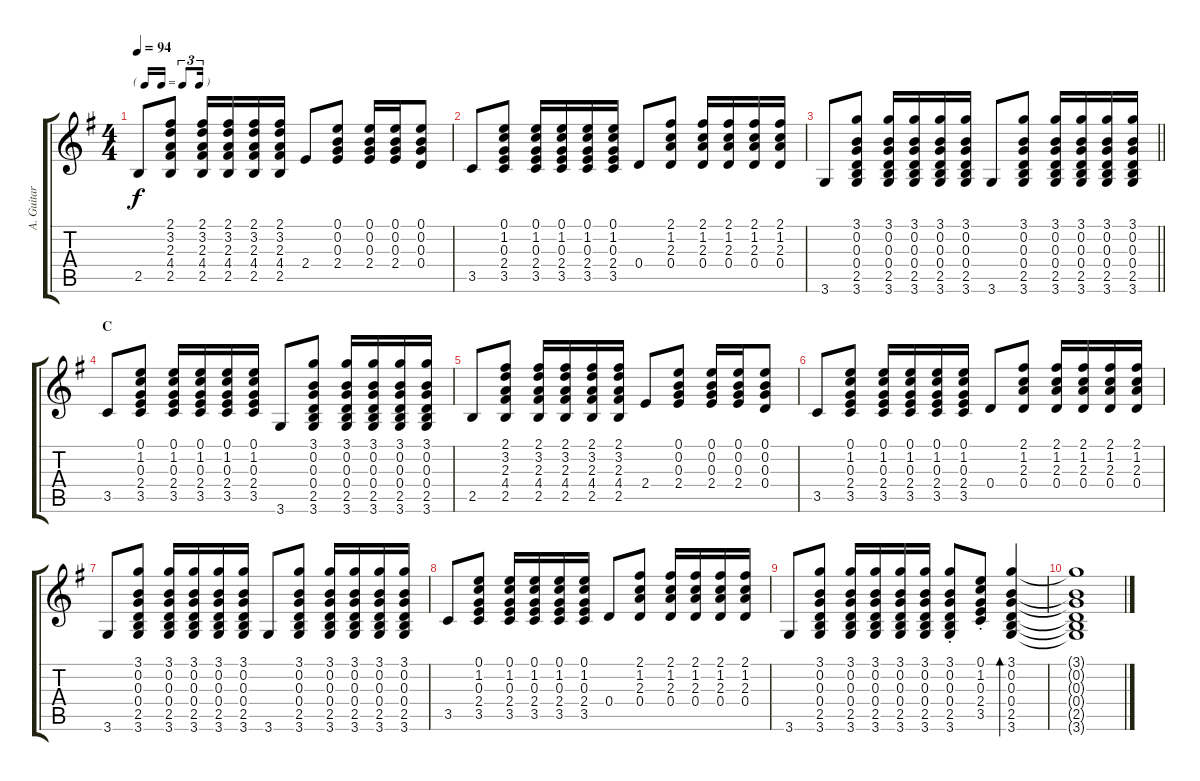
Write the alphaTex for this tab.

\track ("A. Guitar I" "A. Guitar ") {instrument acousticguitarsteel}
\staff {score tabs}
\tuning (E4 B3 G3 D3 A2 E2) {hide}
\ts (4 4)
\tf triplet16th
\tempo 94
\clef g2
\ks g
2.5.8{dy f} (2.1 3.2 2.3 4.4 2.5).8 (2.1 3.2 2.3 4.4 2.5).16 (2.1 3.2 2.3 4.4 2.5).16 (2.1 3.2 2.3 4.4 2.5).16 (2.1 3.2 2.3 4.4 2.5).16 2.4.8 (0.1 0.2 0.3 2.4).8 (0.1 0.2 0.3 2.4).16 (0.1 0.2 0.3 2.4).16 (0.1 0.2 0.3 0.4).8 |
3.5.8 (0.1 1.2 0.3 2.4 3.5).8 (0.1 1.2 0.3 2.4 3.5).16 (0.1 1.2 0.3 2.4 3.5).16 (0.1 1.2 0.3 2.4 3.5).16 (0.1 1.2 0.3 2.4 3.5).16 0.4.8 (2.1 1.2 2.3 0.4).8 (2.1 1.2 2.3 0.4).16 (2.1 1.2 2.3 0.4).16 (2.1 1.2 2.3 0.4).16 (2.1 1.2 2.3 0.4).16 |
\barLineRight lightlight
3.6.8 (3.1 0.2 0.3 0.4 2.5 3.6).8 (3.1 0.2 0.3 0.4 2.5 3.6).16 (3.1 0.2 0.3 0.4 2.5 3.6).16 (3.1 0.2 0.3 0.4 2.5 3.6).16 (3.1 0.2 0.3 0.4 2.5 3.6).16 3.6.8 (3.1 0.2 0.3 0.4 2.5 3.6).8 (3.1 0.2 0.3 0.4 2.5 3.6).16 (3.1 0.2 0.3 0.4 2.5 3.6).16 (3.1 0.2 0.3 0.4 2.5 3.6).16 (3.1 0.2 0.3 0.4 2.5 3.6).16 |
\section ("" "C")
3.5.8 (0.1 1.2 0.3 2.4 3.5).8 (0.1 1.2 0.3 2.4 3.5).16 (0.1 1.2 0.3 2.4 3.5).16 (0.1 1.2 0.3 2.4 3.5).16 (0.1 1.2 0.3 2.4 3.5).16 3.6.8 (3.1 0.2 0.3 0.4 2.5 3.6).8 (3.1 0.2 0.3 0.4 2.5 3.6).16 (3.1 0.2 0.3 0.4 2.5 3.6).16 (3.1 0.2 0.3 0.4 2.5 3.6).16 (3.1 0.2 0.3 0.4 2.5 3.6).16 |
2.5.8 (2.1 3.2 2.3 4.4 2.5).8 (2.1 3.2 2.3 4.4 2.5).16 (2.1 3.2 2.3 4.4 2.5).16 (2.1 3.2 2.3 4.4 2.5).16 (2.1 3.2 2.3 4.4 2.5).16 2.4.8 (0.1 0.2 0.3 2.4).8 (0.1 0.2 0.3 2.4).16 (0.1 0.2 0.3 2.4).16 (0.1 0.2 0.3 0.4).8 |
3.5.8 (0.1 1.2 0.3 2.4 3.5).8 (0.1 1.2 0.3 2.4 3.5).16 (0.1 1.2 0.3 2.4 3.5).16 (0.1 1.2 0.3 2.4 3.5).16 (0.1 1.2 0.3 2.4 3.5).16 0.4.8 (2.1 1.2 2.3 0.4).8 (2.1 1.2 2.3 0.4).16 (2.1 1.2 2.3 0.4).16 (2.1 1.2 2.3 0.4).16 (2.1 1.2 2.3 0.4).16 |
3.6.8 (3.1 0.2 0.3 0.4 2.5 3.6).8 (3.1 0.2 0.3 0.4 2.5 3.6).16 (3.1 0.2 0.3 0.4 2.5 3.6).16 (3.1 0.2 0.3 0.4 2.5 3.6).16 (3.1 0.2 0.3 0.4 2.5 3.6).16 3.6.8 (3.1 0.2 0.3 0.4 2.5 3.6).8 (3.1 0.2 0.3 0.4 2.5 3.6).16 (3.1 0.2 0.3 0.4 2.5 3.6).16 (3.1 0.2 0.3 0.4 2.5 3.6).16 (3.1 0.2 0.3 0.4 2.5 3.6).16 |
3.5.8 (0.1 1.2 0.3 2.4 3.5).8 (0.1 1.2 0.3 2.4 3.5).16 (0.1 1.2 0.3 2.4 3.5).16 (0.1 1.2 0.3 2.4 3.5).16 (0.1 1.2 0.3 2.4 3.5).16 0.4.8 (2.1 1.2 2.3 0.4).8 (2.1 1.2 2.3 0.4).16 (2.1 1.2 2.3 0.4).16 (2.1 1.2 2.3 0.4).16 (2.1 1.2 2.3 0.4).16 |
3.6.8 (3.1 0.2 0.3 0.4 2.5 3.6).8 (3.1 0.2 0.3 0.4 2.5 3.6).16 (3.1 0.2 0.3 0.4 2.5 3.6).16 (3.1 0.2 0.3 0.4 2.5 3.6).16 (3.1 0.2 0.3 0.4 2.5 3.6).16 (3.1{st} 0.2{st} 0.3{st} 0.4{st} 2.5{st} 3.6{st}).8 (0.1{st} 1.2{st} 0.3{st} 2.4{st} 3.5{st}).8 (3.1 0.2 0.3 0.4 2.5 3.6).4{bd 120} |
(3.1{t} 0.2{t} 0.3{t} 0.4{t} 2.5{t} 3.6{t}).1
